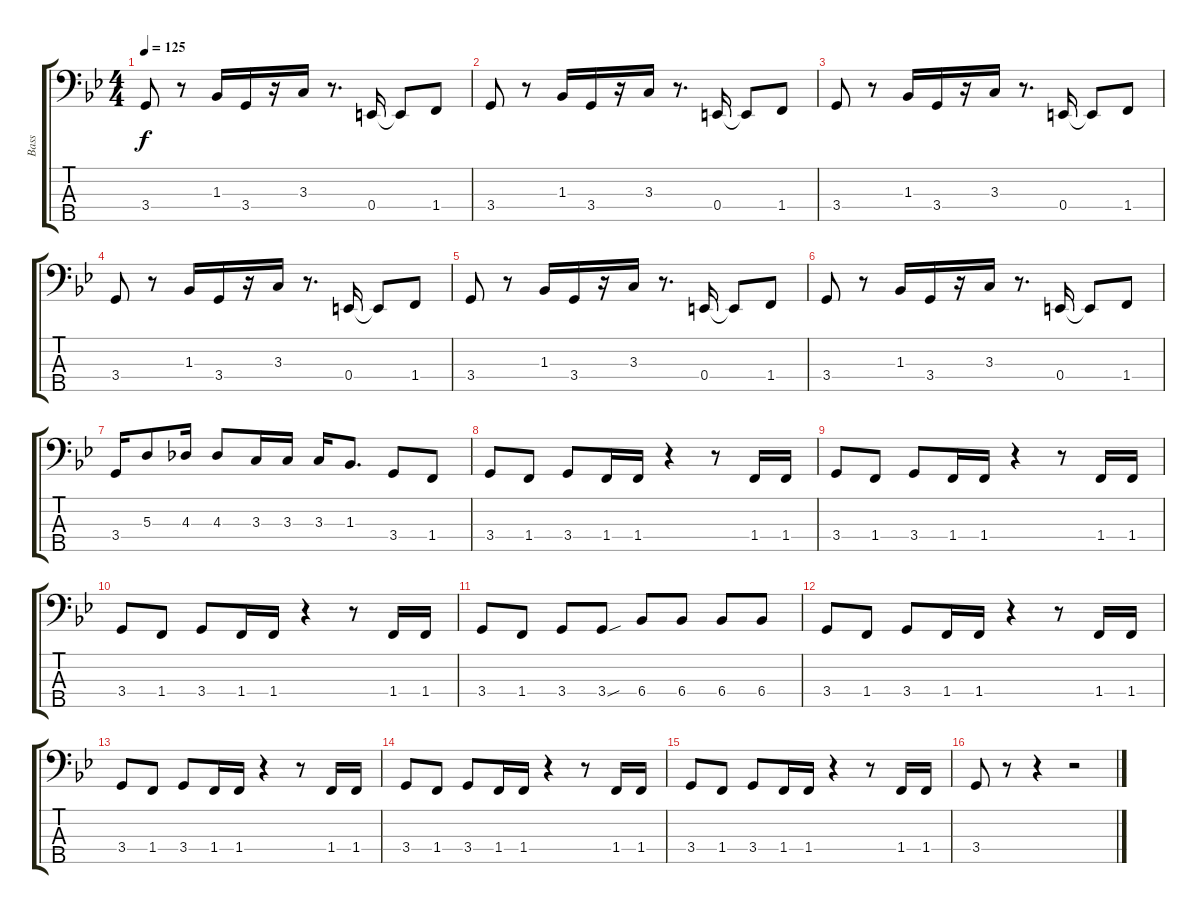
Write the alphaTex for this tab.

\track ("Bass" "Bass") {instrument electricbassfinger}
\staff {score tabs}
\tuning (G2 D2 A1 E1 B0) {hide}
\ts (4 4)
\tempo 125
\clef f4
\ks bb
3.4.8{dy f} r.8 1.3.16 3.4.16 r.16 3.3.16 r.8{d} 0.4.16 0.4{t}.8 1.4.8 |
3.4.8 r.8 1.3.16 3.4.16 r.16 3.3.16 r.8{d} 0.4.16 0.4{t}.8 1.4.8 |
3.4.8 r.8 1.3.16 3.4.16 r.16 3.3.16 r.8{d} 0.4.16 0.4{t}.8 1.4.8 |
3.4.8 r.8 1.3.16 3.4.16 r.16 3.3.16 r.8{d} 0.4.16 0.4{t}.8 1.4.8 |
3.4.8 r.8 1.3.16 3.4.16 r.16 3.3.16 r.8{d} 0.4.16 0.4{t}.8 1.4.8 |
3.4.8 r.8 1.3.16 3.4.16 r.16 3.3.16 r.8{d} 0.4.16 0.4{t}.8 1.4.8 |
3.4.16 5.3.8 4.3.16 4.3.8 3.3.16 3.3.16 3.3.16 1.3.8{d} 3.4.8 1.4.8 |
3.4.8 1.4.8 3.4.8 1.4.16 1.4.16 r.4 r.8 1.4.16 1.4.16 |
3.4.8 1.4.8 3.4.8 1.4.16 1.4.16 r.4 r.8 1.4.16 1.4.16 |
3.4.8 1.4.8 3.4.8 1.4.16 1.4.16 r.4 r.8 1.4.16 1.4.16 |
3.4.8 1.4.8 3.4.8 3.4{sou}.8 6.4.8 6.4.8 6.4.8 6.4.8 |
3.4.8 1.4.8 3.4.8 1.4.16 1.4.16 r.4 r.8 1.4.16 1.4.16 |
3.4.8 1.4.8 3.4.8 1.4.16 1.4.16 r.4 r.8 1.4.16 1.4.16 |
3.4.8 1.4.8 3.4.8 1.4.16 1.4.16 r.4 r.8 1.4.16 1.4.16 |
3.4.8 1.4.8 3.4.8 1.4.16 1.4.16 r.4 r.8 1.4.16 1.4.16 |
3.4.8 r.8 r.4 r.2
